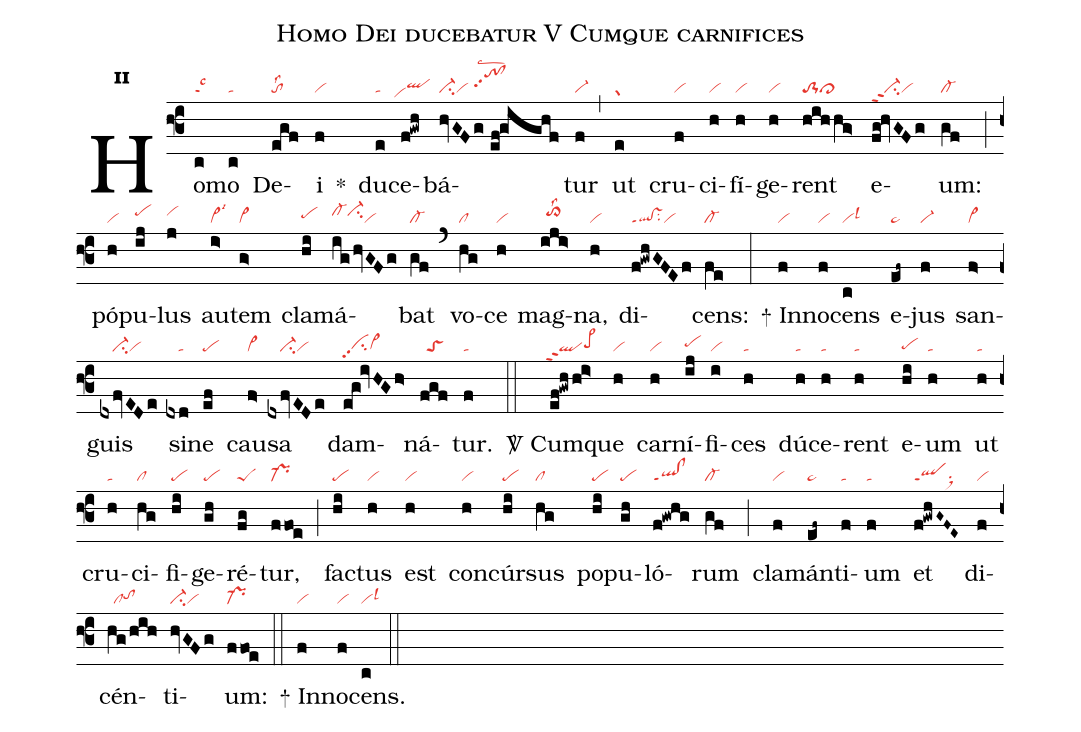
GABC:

name:Homo Dei ducebatur V Cumque carnifices;
office-part:re;
mode:2;
nabc-lines:1;
%%
initial-style: 1;
name: Homo Dei ducebatur;
mode:2;
office-part: Responsorium;
annotation: Resp.;
annotation: ii;
nabc-lines:1;
%%
(f3) Ho(c|talsc3)mo(c|ta) De(egf|tolss2)i(f|vi) <sp>*</sp>() du(e|ta)ce(f!gwh|``vihdqlhh)bá(hvGFg//ef!gighf|ci-vi//tohl!clhlpp2lscw2)tur(f|vi-) (,) ut(e|gr) cru(f|vi)ci(h|vi)fí(h|vi)ge(h|vi)rent(hihhg>|to-1cl>) e(fg!hvGFg|vi-ppt2su2vi)um:(gf|cl-) (;) pó(h|vi)pu(ij|pehi)lus(j|vihi) au(i>|vi>lsi3)tem(g>|vi>) cla(hi|pehh)má(ig/hvGFg|cl-hici-hivi)bat(gf|cl-) (`) vo(hg|cl)ce(h|vi) mag(iji>|//to>hilss2)na,(h|vi) di(f!gwhGFEf|ql!vsppt1su2vi)cens:(fe|cl-) (:)
<sp>+</sp> In(f|vi)no(f|vi)cens(c|vilsl3) e(ef~|pe~)jus(f|vi-) san(f>|vi>)guis(dxfvEDe|////ci-vi) si(dxd|////ta)ne(ef|pe) cau(f>|vi>)sa(dxfvEDe|////ci-vi) dam(e@g@ivHGh>|cihgpp2vi>hg)ná(fgf|//toS)tur.(f|ta) (::)

<sp>V/</sp> Cum(ef!gwh/hi>|`qlppt2pe>hh)que(h|vi) car(h|vi)ní(ij|pehh)fi(i|vi)ces(h|ta) dú(h|ta)ce(h|ta)rent(h|ta) e(hi|pehg)um(h|ta) ut(h|ta) cru(h|ta)ci(hg|cl)fi(hi|pe)ge(gh|pe)ré(fg|peS)tur,(ffoe|pr-) (;) fac(hi|pe)tus(h|vi) est(h|vi) con(h|vi)cúr(hi|pe)sus(hg|cl) po(hi|pe)pu(gh|pe)ló(f!gwhg|ql!clppt1)rum(gf|cl-) (;) cla(f|vi)mán(ef~|pe~)ti(f|ta)um(f|ta) et(f!gwhG~F~E~|qlppt1su1sux1) di(f|vi)cén(hg/hih|//cltohh)ti(hvGFg|ci-vi)um:(ffoe|pr-) (::)
<sp>+</sp> In(f|vi)no(f|vi)cens.(c|vilsl3) (::)
